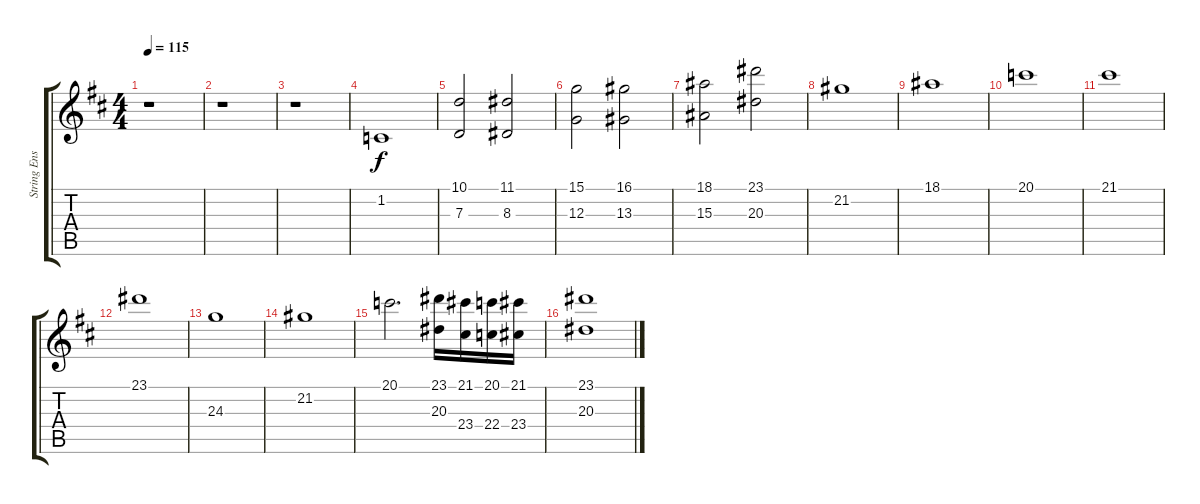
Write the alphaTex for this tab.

\track ("String Ensemble 2" "String Ens") {instrument stringensemble1}
\staff {score tabs}
\tuning (E4 B3 G3 D3 A2 E2) {hide}
\ts (4 4)
\tempo 115
\clef g2
\ks bminor
r.1{dy f} |
r.1 |
r.1 |
1.2.1 |
(10.1 7.3).2 (11.1 8.3).2 |
(15.1 12.3).2 (16.1 13.3).2 |
(18.1 15.3).2 (23.1 20.3).2 |
21.2.1 |
18.1.1 |
20.1.1 |
21.1.1 |
23.1.1 |
24.3.1 |
21.2.1 |
20.1.2{d} (23.1 20.3).16 (21.1 23.4).16 (20.1 22.4).16 (21.1 23.4).16 |
(23.1 20.3).1
